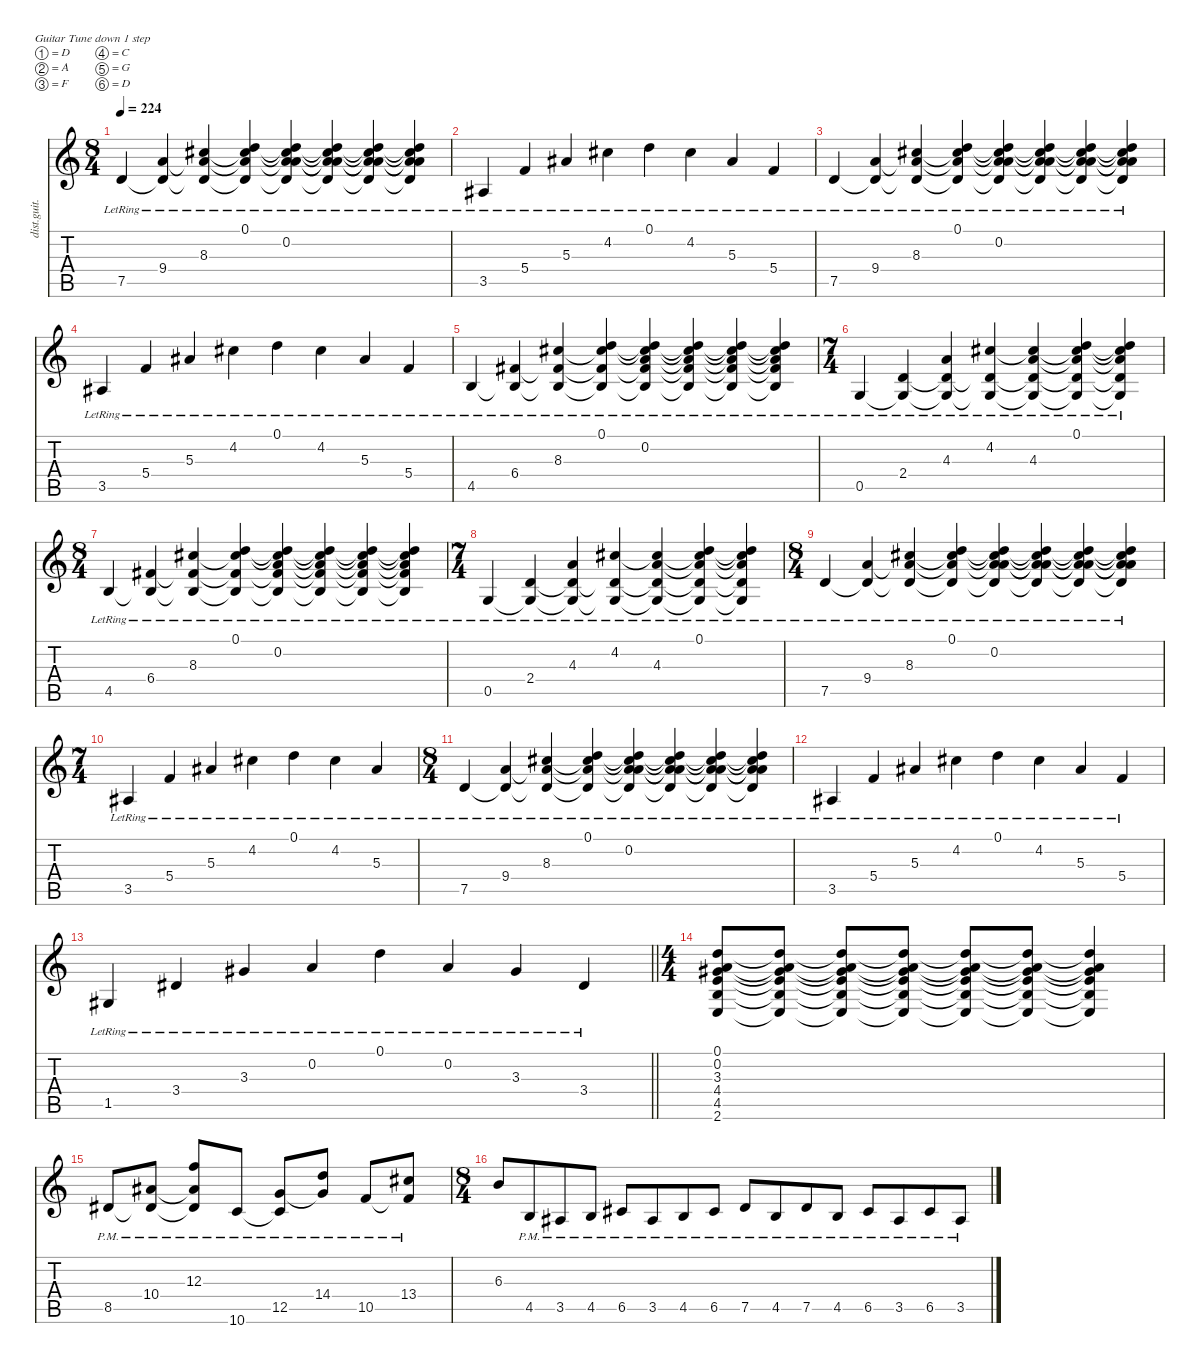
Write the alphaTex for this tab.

\defaultSystemsLayout 4
\hideDynamics
\bracketExtendMode nobrackets
\otherSystemsTrackNameOrientation horizontal
\track ("Steffen Kummerer" "dist.guit.") {mute instrument distortionguitar}
\staff {score tabs}
\tuning (D4 A3 F3 C3 G2 D2)
\ts (8 4)
\tempo 224
\clef g2
\ks c
7.5{lr}.4{dy f beam Up} (9.4{lr} 7.5{lr t}).4{beam Up} (8.3{lr acc #} 9.4{lr t} 7.5{lr t}).4{beam Up} (0.1{lr} 8.3{lr t acc #} 9.4{lr t} 7.5{lr t}).4{beam Up} (0.2{lr} 0.1{lr t} 8.3{lr t acc #} 9.4{lr t} 7.5{lr t}).4{beam Up} (0.1{lr t} 8.3{lr t acc #} 0.2{lr t} 9.4{lr t} 7.5{lr t}).4{beam Up} (0.2{lr t} 9.4{lr t} 0.1{lr t} 8.3{lr t acc #} 7.5{lr t}).4{beam Up} (0.1{lr t} 0.2{lr t} 8.3{lr t acc #} 9.4{lr t} 7.5{lr t}).4{beam Up} |
3.5{lr acc #}.4{beam Up} 5.4{lr}.4{beam Up} 5.3{lr acc #}.4{beam Up} 4.2{lr acc #}.4{beam Down} 0.1{lr}.4{beam Down} 4.2{lr acc #}.4{beam Down} 5.3{lr acc #}.4{beam Up} 5.4{lr}.4{beam Up} |
7.5{lr}.4{beam Up} (9.4{lr} 7.5{lr t}).4{beam Up} (8.3{lr acc #} 9.4{lr t} 7.5{lr t}).4{beam Up} (0.1{lr} 8.3{lr t acc #} 9.4{lr t} 7.5{lr t}).4{beam Up} (0.2{lr} 0.1{lr t} 8.3{lr t acc #} 9.4{lr t} 7.5{lr t}).4{beam Up} (0.1{lr t} 8.3{lr t acc #} 0.2{lr t} 9.4{lr t} 7.5{lr t}).4{beam Up} (0.2{lr t} 9.4{lr t} 0.1{lr t} 8.3{lr t acc #} 7.5{lr t}).4{beam Up} (0.1{lr t} 0.2{lr t} 8.3{lr t acc #} 9.4{lr t} 7.5{lr t}).4{beam Up} |
3.5{lr acc #}.4{beam Up} 5.4{lr}.4{beam Up} 5.3{lr acc #}.4{beam Up} 4.2{lr acc #}.4{beam Down} 0.1{lr}.4{beam Down} 4.2{lr acc #}.4{beam Down} 5.3{lr acc #}.4{beam Up} 5.4{lr}.4{beam Up} |
4.5{lr}.4{beam Up} (6.4{lr acc #} 4.5{lr t}).4{beam Up} (8.3{lr acc #} 6.4{lr t acc #} 4.5{lr t}).4{beam Up} (0.1{lr} 8.3{lr t acc #} 6.4{lr t acc #} 4.5{lr t}).4{beam Up} (0.2{lr} 0.1{lr t} 8.3{lr t acc #} 6.4{lr t acc #} 4.5{lr t}).4{beam Up} (0.1{lr t} 0.2{lr t} 8.3{lr t acc #} 6.4{lr t acc #} 4.5{lr t}).4{beam Up} (0.1{lr t} 0.2{lr t} 8.3{lr t acc #} 6.4{lr t acc #} 4.5{lr t}).4{beam Up} (0.1{lr t} 0.2{lr t} 8.3{lr t acc #} 6.4{lr t acc #} 4.5{lr t}).4{beam Up} |
\ts (7 4)
\beaming (8 6 4 4)
0.5{lr}.4{beam Up} (2.4{lr} 0.5{lr t}).4{beam Up} (4.3{lr} 2.4{lr t} 0.5{lr t}).4{beam Up} (4.2{lr acc #} 2.4{lr t} 0.5{lr t}).4{beam Up} (4.3{lr} 4.2{lr t acc #} 2.4{lr t} 0.5{lr t}).4{beam Up} (0.1{lr} 4.2{lr t acc #} 4.3{lr t} 2.4{lr t} 0.5{lr t}).4{beam Up} (0.1{lr t} 4.2{lr t acc #} 4.3{lr t} 2.4{lr t} 0.5{lr t}).4{beam Up} |
\ts (8 4)
\beaming (8 4 4 4 4)
4.5{lr}.4{beam Up} (6.4{lr acc #} 4.5{lr t}).4{beam Up} (8.3{lr acc #} 6.4{lr t acc #} 4.5{lr t}).4{beam Up} (0.1{lr} 8.3{lr t acc #} 6.4{lr t acc #} 4.5{lr t}).4{beam Up} (0.2{lr} 0.1{lr t} 8.3{lr t acc #} 6.4{lr t acc #} 4.5{lr t}).4{beam Up} (0.1{lr t} 0.2{lr t} 8.3{lr t acc #} 6.4{lr t acc #} 4.5{lr t}).4{beam Up} (0.1{lr t} 0.2{lr t} 8.3{lr t acc #} 6.4{lr t acc #} 4.5{lr t}).4{beam Up} (0.1{lr t} 0.2{lr t} 8.3{lr t acc #} 6.4{lr t acc #} 4.5{lr t}).4{beam Up} |
\ts (7 4)
\beaming (8 6 4 4)
0.5{lr}.4{beam Up} (2.4{lr} 0.5{lr t}).4{beam Up} (4.3{lr} 2.4{lr t} 0.5{lr t}).4{beam Up} (4.2{lr acc #} 2.4{lr t} 0.5{lr t}).4{beam Up} (4.3{lr} 4.2{lr t acc #} 2.4{lr t} 0.5{lr t}).4{beam Up} (0.1{lr} 4.2{lr t acc #} 4.3{lr t} 2.4{lr t} 0.5{lr t}).4{beam Up} (0.1{lr t} 4.2{lr t acc #} 4.3{lr t} 2.4{lr t} 0.5{lr t}).4{beam Up} |
\ts (8 4)
\beaming (8 4 4 4 4)
7.5{lr}.4{beam Up} (9.4{lr} 7.5{lr t}).4{beam Up} (8.3{lr acc #} 9.4{lr t} 7.5{lr t}).4{beam Up} (0.1{lr} 8.3{lr t acc #} 9.4{lr t} 7.5{lr t}).4{beam Up} (0.2{lr} 0.1{lr t} 8.3{lr t acc #} 9.4{lr t} 7.5{lr t}).4{beam Up} (0.1{lr t} 8.3{lr t acc #} 0.2{lr t} 9.4{lr t} 7.5{lr t}).4{beam Up} (0.2{lr t} 9.4{lr t} 0.1{lr t} 8.3{lr t acc #} 7.5{lr t}).4{beam Up} (0.1{lr t} 0.2{lr t} 8.3{lr t acc #} 9.4{lr t} 7.5{lr t}).4{beam Up} |
\ts (7 4)
\beaming (8 6 4 4)
3.5{lr acc #}.4{beam Up} 5.4{lr}.4{beam Up} 5.3{lr acc #}.4{beam Up} 4.2{lr acc #}.4{beam Down} 0.1{lr}.4{beam Down} 4.2{lr acc #}.4{beam Down} 5.3{lr acc #}.4{beam Up} |
\ts (8 4)
\beaming (8 4 4 4 4)
7.5{lr}.4{beam Up} (9.4{lr} 7.5{lr t}).4{beam Up} (8.3{lr acc #} 9.4{lr t} 7.5{lr t}).4{beam Up} (0.1{lr} 8.3{lr t acc #} 9.4{lr t} 7.5{lr t}).4{beam Up} (0.2{lr} 0.1{lr t} 8.3{lr t acc #} 9.4{lr t} 7.5{lr t}).4{beam Up} (0.1{lr t} 8.3{lr t acc #} 0.2{lr t} 9.4{lr t} 7.5{lr t}).4{beam Up} (0.2{lr t} 9.4{lr t} 0.1{lr t} 8.3{lr t acc #} 7.5{lr t}).4{beam Up} (0.1{lr t} 0.2{lr t} 8.3{lr t acc #} 9.4{lr t} 7.5{lr t}).4{beam Up} |
3.5{lr acc #}.4{beam Up} 5.4{lr}.4{beam Up} 5.3{lr acc #}.4{beam Up} 4.2{lr acc #}.4{beam Down} 0.1{lr}.4{beam Down} 4.2{lr acc #}.4{beam Down} 5.3{lr acc #}.4{beam Up} 5.4{lr}.4{beam Up} |
\barLineRight lightlight
1.5{lr acc #}.4{beam Up} 3.4{lr acc #}.4{beam Up} 3.3{lr acc #}.4{beam Up} 0.2{lr}.4{beam Up} 0.1{lr}.4{beam Down} 0.2{lr}.4{beam Up} 3.3{lr acc #}.4{beam Up} 3.4{lr acc #}.4{beam Up} |
\ts (4 4)
\beaming (8 2 2 2 2)
(0.1 0.2 3.3{acc #} 4.4 4.5 2.6).8{beam Up} (2.6{t} 0.1{t} 0.2{t} 3.3{t acc #} 4.4{t} 4.5{t}).8{beam Up} (2.6{t} 0.1{t} 0.2{t} 3.3{t acc #} 4.4{t} 4.5{t}).8{beam Up} (2.6{t} 0.1{t} 0.2{t} 3.3{t acc #} 4.4{t} 4.5{t}).8{beam Up} (2.6{t} 0.1{t} 0.2{t} 3.3{t acc #} 4.4{t} 4.5{t}).8{beam Up} (2.6{t} 0.1{t} 0.2{t} 3.3{t acc #} 4.4{t} 4.5{t}).8{beam Up} (0.1{t} 0.2{t} 3.3{t acc #} 4.4{t} 4.5{t} 2.6{t}).4{beam Up} |
8.5{pm acc #}.8{beam Up} (10.4{pm acc #} 8.5{pm t acc #}).8{beam Up} (12.3{pm} 10.4{pm t acc #} 8.5{pm t acc #}).8{beam Up} 10.6{pm}.8{beam Up} (12.5{pm} 10.6{pm t}).8{beam Up} (14.4{pm} 12.5{pm t}).8{beam Up} 10.5{pm}.8{beam Up} (13.4{pm acc #} 10.5{pm t}).8{beam Up} |
\ts (8 4)
\beaming (8 4 4 4 4)
6.3.8{beam Up} 4.5{pm}.8{beam Up} 3.5{pm acc #}.8{beam Up} 4.5{pm}.8{beam Up} 6.5{pm acc #}.8{beam Up} 3.5{pm acc #}.8{beam Up} 4.5{pm}.8{beam Up} 6.5{pm acc #}.8{beam Up} 7.5{pm}.8{beam Up} 4.5{pm}.8{beam Up} 7.5{pm}.8{beam Up} 4.5{pm}.8{beam Up} 6.5{pm acc #}.8{beam Up} 3.5{pm acc #}.8{beam Up} 6.5{pm acc #}.8{beam Up} 3.5{pm acc #}.8{beam Up}
